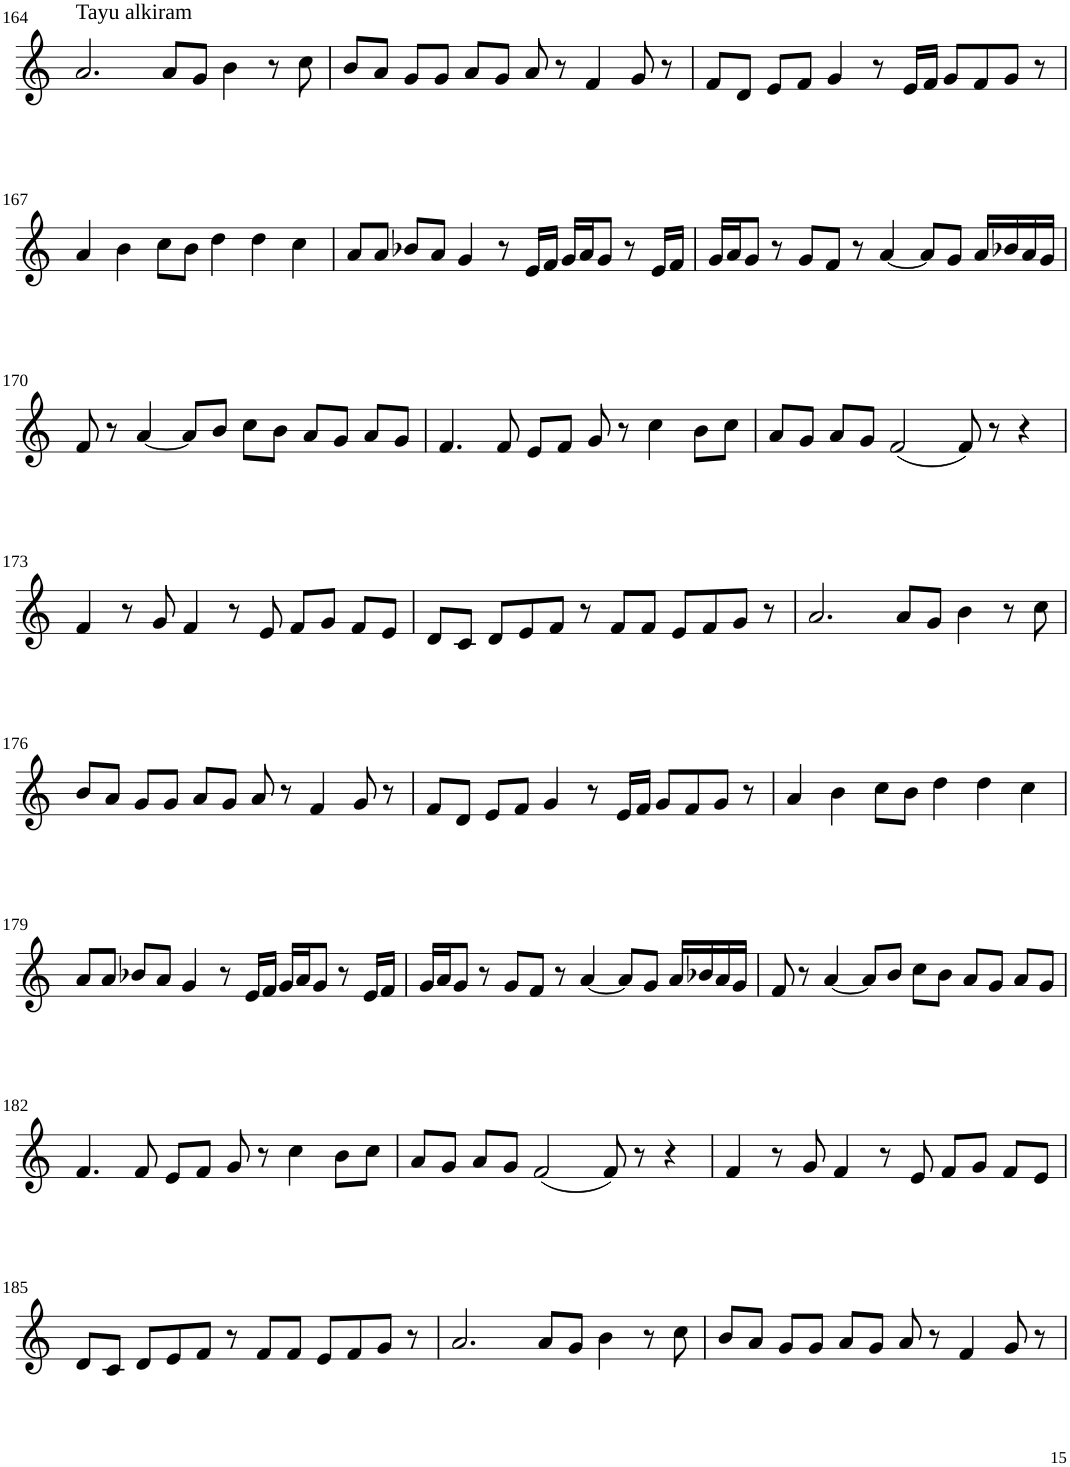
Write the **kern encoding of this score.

**kern
*part1
*staff1
*I"Violin
!!LO:PB:g=z
*clefG2
*k[]
*M6/4
=164
!LO:TX:a:t=Tayu alkiram
2.a/
8a/L
8g/J
4b\
8r
8cc\
=165
8b/L
8a/J
8g/L
8g/J
8a/L
8g/J
8a/
8r
4f/
8g/
8r
=166
8f/L
8d/J
8e/L
8f/J
4g/
8r
16e/LL
16f/JJ
8g/L
8f/
8g/J
8r
!!LO:LB:g=z
=167
4a/
4b\
8cc\L
8b\J
4dd\
4dd\
4cc\
=168
8a/L
8a/J
8b-X/L
8a/J
4g/
8r
16e/LL
16f/JJ
16g/LL
16a/J
8g/J
8r
16e/LL
16f/JJ
=169
16g/LL
16a/J
8g/J
8r
8g/L
8f/J
8r
[4a/
8a/L]
8g/J
16a/LL
16b-X/
16a/
16g/JJ
!!LO:LB:g=z
=170
8f/
8r
[4a/
8a/L]
8b/J
8cc\L
8b\J
8a/L
8g/J
8a/L
8g/J
=171
4.f/
8f/
8e/L
8f/J
8g/
8r
4cc\
8b\L
8cc\J
=172
8a/L
8g/J
8a/L
8g/J
(2f/
8f/)
8r
4r
!!LO:LB:g=z
=173
4f/
8r
8g/
4f/
8r
8e/
8f/L
8g/J
8f/L
8e/J
=174
8d/L
8c/J
8d/L
8e/
8f/J
8r
8f/L
8f/J
8e/L
8f/
8g/J
8r
=175
2.a/
8a/L
8g/J
4b\
8r
8cc\
!!LO:LB:g=z
=176
8b/L
8a/J
8g/L
8g/J
8a/L
8g/J
8a/
8r
4f/
8g/
8r
=177
8f/L
8d/J
8e/L
8f/J
4g/
8r
16e/LL
16f/JJ
8g/L
8f/
8g/J
8r
=178
4a/
4b\
8cc\L
8b\J
4dd\
4dd\
4cc\
!!LO:LB:g=z
=179
8a/L
8a/J
8b-X/L
8a/J
4g/
8r
16e/LL
16f/JJ
16g/LL
16a/J
8g/J
8r
16e/LL
16f/JJ
=180
16g/LL
16a/J
8g/J
8r
8g/L
8f/J
8r
[4a/
8a/L]
8g/J
16a/LL
16b-X/
16a/
16g/JJ
=181
8f/
8r
[4a/
8a/L]
8b/J
8cc\L
8b\J
8a/L
8g/J
8a/L
8g/J
!!LO:LB:g=z
=182
4.f/
8f/
8e/L
8f/J
8g/
8r
4cc\
8b\L
8cc\J
=183
8a/L
8g/J
8a/L
8g/J
(2f/
8f/)
8r
4r
=184
4f/
8r
8g/
4f/
8r
8e/
8f/L
8g/J
8f/L
8e/J
!!LO:LB:g=z
=185
8d/L
8c/J
8d/L
8e/
8f/J
8r
8f/L
8f/J
8e/L
8f/
8g/J
8r
=186
2.a/
8a/L
8g/J
4b\
8r
8cc\
=187
8b/L
8a/J
8g/L
8g/J
8a/L
8g/J
8a/
8r
4f/
8g/
8r
=
*-
